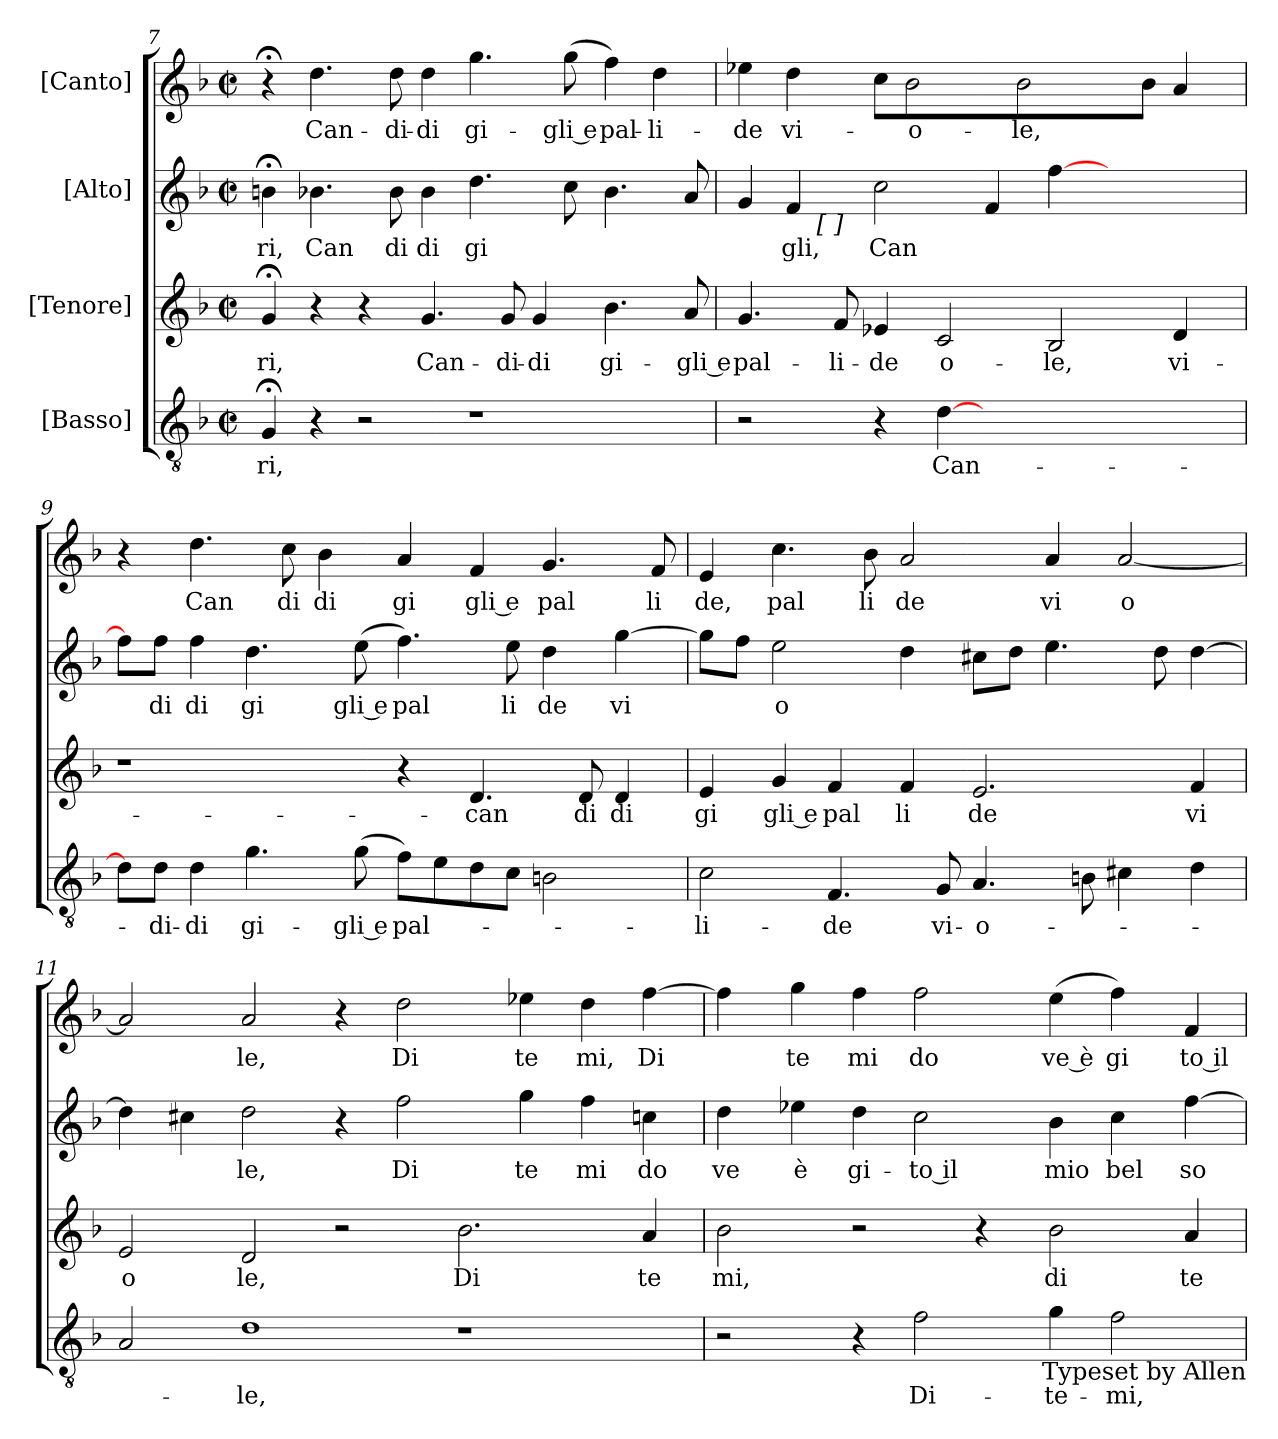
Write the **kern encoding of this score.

**kern	**text	**kern	**text	**kern	**text	**kern	**text
*part4	*part4	*part3	*part3	*part2	*part2	*part1	*part1
*staff4	*staff4	*staff3	*staff3	*staff2	*staff2	*staff1	*staff1
*I"[Basso]	*	*I"[Tenore]	*	*I"[Alto]	*	*I"[Canto]	*
*clefGv2	*	*clefG2	*	*clefG2	*	*clefG2	*
*k[b-]	*	*k[b-]	*	*k[b-]	*	*k[b-]	*
*F:	*	*F:	*	*F:	*	*F:	*
*M2/2	*	*M2/2	*	*M2/2	*	*M2/2	*
*met(c|)	*	*met(c|)	*	*met(c|)	*	*met(c|)	*
=7	=7	=7	=7	=7	=7	=7	=7
!	!LO:LY:b:cj	!	!LO:LY:b:cj	!	!LO:LY:b:cj	!	!
4G;</	-ri,	4g;</	-ri,	4bn;<\	ri,	4r;<	.
!	!	!	!	!	!LO:LY:b:cj	!	!LO:LY:b:cj
4r	.	4r	.	4.b-\	Can	4.dd\	Can-
2r	.	4r	.	.	.	.	.
!	!	!	!	!	!LO:LY:b:cj	!	!LO:LY:b:cj
.	.	.	.	8b-\	di	8dd\	-di-
!	!	!	!LO:LY:b:cj	!	!LO:LY:b:cj	!	!LO:LY:b:cj
.	.	4.g/	Can-	4b-\	di	4dd\	-di
!	!	!	!	!	!LO:LY:b:cj	!	!LO:LY:b:cj
1r	.	.	.	4.dd\	gi	4.gg\	gi-
!	!	!	!LO:LY:b:cj	!	!	!	!
.	.	8g/	-di-	.	.	.	.
!	!	!	!LO:LY:b:cj	!	!	!	!
.	.	4g/	-di	.	.	.	.
!	!	!	!	!	!	!	!LO:LY:b:rj
.	.	.	.	8cc\	.	(<8gg\	-gli e
!	!	!	!LO:LY:b:cj	!	!	!	!LO:LY:b:cj
.	.	4.b-\	gi-	4.b-\	.	4ff\)	pal-
!	!	!	!	!	!	!	!LO:LY:b:cj
.	.	.	.	.	.	4dd\	-li-
!	!	!	!LO:LY:b:rj	!	!	!	!
.	.	8a/	-gli e	8a/	.	.	.
=8	=8	=8	=8	=8	=8	=8	=8
!	!	!	!LO:LY:b:cj	!	!	!	!LO:LY:b:cj
*	*	*	*	*^	*	*	*
2r	.	4.g/	pal-	4g/	4ryy	.	4ee-X\	-de
!	!	!	!	!	!	!LO:LY:b:cj	!	!LO:LY:b:cj
.	.	.	.	4f/	16ryy	gli,	4dd\	vi-
.	.	.	.	.	64ryy	.	.	.
!	!	!	!	!	!LO:TX:b:t=[ ]	!	!	!
.	.	.	.	.	1ryy	.	.	.
!	!	!	!LO:LY:b:cj	!	!	!	!	!
.	.	8f/	-li-	.	.	.	.	.
!	!	!	!LO:LY:b:cj	!	!	!LO:LY:b	!	!
4r	.	4e-X/	-de	2cc\	.	Can	8cc\L	.
!	!	!	!	!	!	!	!	!LO:LY:b:cj
.	.	.	.	.	.	.	2b-\	-o-
!	!LO:LY:b	!	!LO:LY:b:cj	!	!	!	!	!
[>4d\	Can-	2c/	-o-	.	.	.	.	.
1ryy	.	.	.	4f/	.	.	.	.
!	!	!	!	!	!	!	!	!LO:LY:b:cj
.	.	.	.	.	.	.	2b-\	-le,
!	!	!	!LO:LY:b:cj	!	!	!	!	!
.	.	2B-/	-le,	[>4ff\	.	.	.	.
.	.	.	.	.	2ryy	.	.	.
.	.	.	.	2ryy	.	.	.	.
.	.	.	.	.	.	.	8b-\J	.
!	!	!	!LO:LY:b:cj	!	!	!	!	!
.	.	4d/	vi-	.	.	.	4a/	.
.	.	.	.	.	8ryy	.	.	.
.	.	.	.	.	32.ryy	.	.	.
!!LO:LB:g=z
=9	=9	=9	=9	=9	=9	=9	=9	=9
*	*	*	*	*v	*v	*	*	*
8d\L]	.	1r	.	8ff\L]	.	4r	.
!	!LO:LY:b:cj	!	!	!	!LO:LY:b:cj	!	!
8d\J	-di-	.	.	8ff\J	di	.	.
!	!LO:LY:b:cj	!	!	!	!LO:LY:b:cj	!	!LO:LY:b:cj
4d\	-di	.	.	4ff\	di	4.dd\	Can
!	!LO:LY:b:cj	!	!	!	!LO:LY:b:cj	!	!
4.g\	gi-	.	.	4.dd\	gi	.	.
!	!	!	!	!	!	!	!LO:LY:b:cj
.	.	.	.	.	.	8cc\	di
!	!	!	!	!	!	!	!LO:LY:b:cj
.	.	.	.	.	.	4b-\	di
!	!LO:LY:b:rj	!	!	!	!LO:LY:b:rj	!	!
(<8g\	-gli e	.	.	(<8ee\	gli e	.	.
!	!LO:LY:b	!	!	!	!LO:LY:b:cj	!	!LO:LY:b:cj
8f\L)	pal-	4r	.	4.ff\)	pal	4a/	gi
8e\	.	.	.	.	.	.	.
!	!	!	!LO:LY:b:cj	!	!	!	!LO:LY:b:rj
8d\	.	4.d/	can	.	.	4f/	gli e
!	!	!	!	!	!LO:LY:b:cj	!	!
8c\J	.	.	.	8ee\	li	.	.
!	!	!	!	!	!LO:LY:b:cj	!	!LO:LY:b:cj
2Bn\	.	.	.	4dd\	de	4.g/	pal
!	!	!	!LO:LY:b:cj	!	!	!	!
.	.	8d/	di	.	.	.	.
!	!	!	!LO:LY:b:cj	!	!LO:LY:b:cj	!	!
.	.	4d/	di	[>4gg\	vi	.	.
!	!	!	!	!	!	!	!LO:LY:b:cj
.	.	.	.	.	.	8f/	li
=10	=10	=10	=10	=10	=10	=10	=10
!	!LO:LY:b:cj	!	!LO:LY:b:cj	!	!	!	!LO:LY:b:cj
2c\	-li-	4e/	gi	8gg\L]	.	4e/	de,
.	.	.	.	8ff\J	.	.	.
!	!	!	!LO:LY:b:rj	!	!LO:LY:b:cj	!	!LO:LY:b:cj
.	.	4g/	gli e	2ee\	o	4.cc\	pal
!	!LO:LY:b:cj	!	!LO:LY:b:cj	!	!	!	!
4.F/	-de	4f/	pal	.	.	.	.
!	!	!	!	!	!	!	!LO:LY:b:cj
.	.	.	.	.	.	8b-\	li
!	!	!	!LO:LY:b:cj	!	!	!	!LO:LY:b:cj
.	.	4f/	li	4dd\	.	2a/	de
!	!LO:LY:b:cj	!	!	!	!	!	!
8G/	vi-	.	.	.	.	.	.
!	!LO:LY:b:cj	!	!LO:LY:b:cj	!	!	!	!
4.A/	-o-	2.e/	de	8cc#X\L	.	.	.
.	.	.	.	8dd\J	.	.	.
!	!	!	!	!	!	!	!LO:LY:b:cj
.	.	.	.	4.ee\	.	4a/	vi
8Bn\	.	.	.	.	.	.	.
!	!	!	!	!	!	!	!LO:LY:b:cj
4c#X\	.	.	.	.	.	[<2a/	o
.	.	.	.	8dd\	.	.	.
!	!	!	!LO:LY:b:cj	!	!	!	!
4d\	.	4f/	vi	[>4dd\	.	.	.
=11	=11	=11	=11	=11	=11	=11	=11
!	!	!	!LO:LY:b:cj	!	!	!	!
2A/	.	2e/	o	4dd\]	.	2a>/]	.
.	.	.	.	4cc#X\	.	.	.
!	!LO:LY:b:cj	!	!LO:LY:b:cj	!	!LO:LY:b:cj	!	!LO:LY:b:cj
1d	-le,	2d/	le,	2dd\	le,	2a/	le,
.	.	2r	.	4r	.	4r	.
!	!	!	!	!	!LO:LY:b:cj	!	!LO:LY:b:cj
.	.	.	.	2ff\	Di	2dd\	Di
!	!	!	!LO:LY:b:cj	!	!	!	!
1r	.	2.b-\	Di	.	.	.	.
!	!	!	!	!	!LO:LY:b:cj	!	!LO:LY:b:cj
.	.	.	.	4gg\	te	4ee-X\	te
!	!	!	!	!	!LO:LY:b:cj	!	!LO:LY:b:cj
.	.	.	.	4ff\	mi	4dd\	mi,
!	!	!	!LO:LY:b:cj	!	!LO:LY:b:cj	!	!LO:LY:b:cj
.	.	4a/	te	4cc\	do	[>4ff\	Di
!!LO:LB:g=z
=12	=12	=12	=12	=12	=12	=12	=12
!	!	!	!LO:LY:b:cj	!	!LO:LY:b:cj	!	!
*	*	*	*	*	*	*^	*
2r	.	2b-\	mi,	4dd\	ve	4ff\]	32ryy	.
.	.	.	.	.	.	.	1ryy	.
!	!	!	!	!	!LO:LY:b:rj	!	!	!LO:LY:b:cj
.	.	.	.	4ee-X\	è	4gg\	.	te
!	!	!	!	!	!LO:LY:b:cj	!	!	!LO:LY:b:cj
4r	.	2r	.	4dd\	gi-	4ff\	.	mi
!	!LO:LY:b:cj	!	!	!	!LO:LY:b:rj	!	!	!LO:LY:b:cj
2f\	Di-	.	.	2cc\	-to il	2ff\	.	do
.	.	4r	.	.	.	.	.	.
.	.	.	.	.	.	.	2ryy	.
!	!LO:LY:b:cj	!	!LO:LY:b:cj	!	!LO:LY:b:cj	!	!	!LO:LY:b:rj
4g\	-te-	2b-\	di	4b-\	mio	(<4ee\	.	ve è
!	!LO:LY:b:cj	!	!	!	!LO:LY:b:cj	!	!	!LO:LY:b:cj
2f\	-mi,	.	.	4cc\	bel	4ff\)	.	gi
.	.	.	.	.	.	.	4...ryy	.
!	!	!	!LO:LY:b:cj	!	!LO:LY:b:cj	!	!	!LO:LY:b:rj
.	.	4a/	te	[>4ff\	so-	4f/	.	to il
!LO:TX:b:t=Typeset by Allen	!	!	!	!	!	!	!	!
*	*	*	*	*	*	*v	*v	*
=	=	=	=	=	=	=	=
*-	*-	*-	*-	*-	*-	*-	*-
